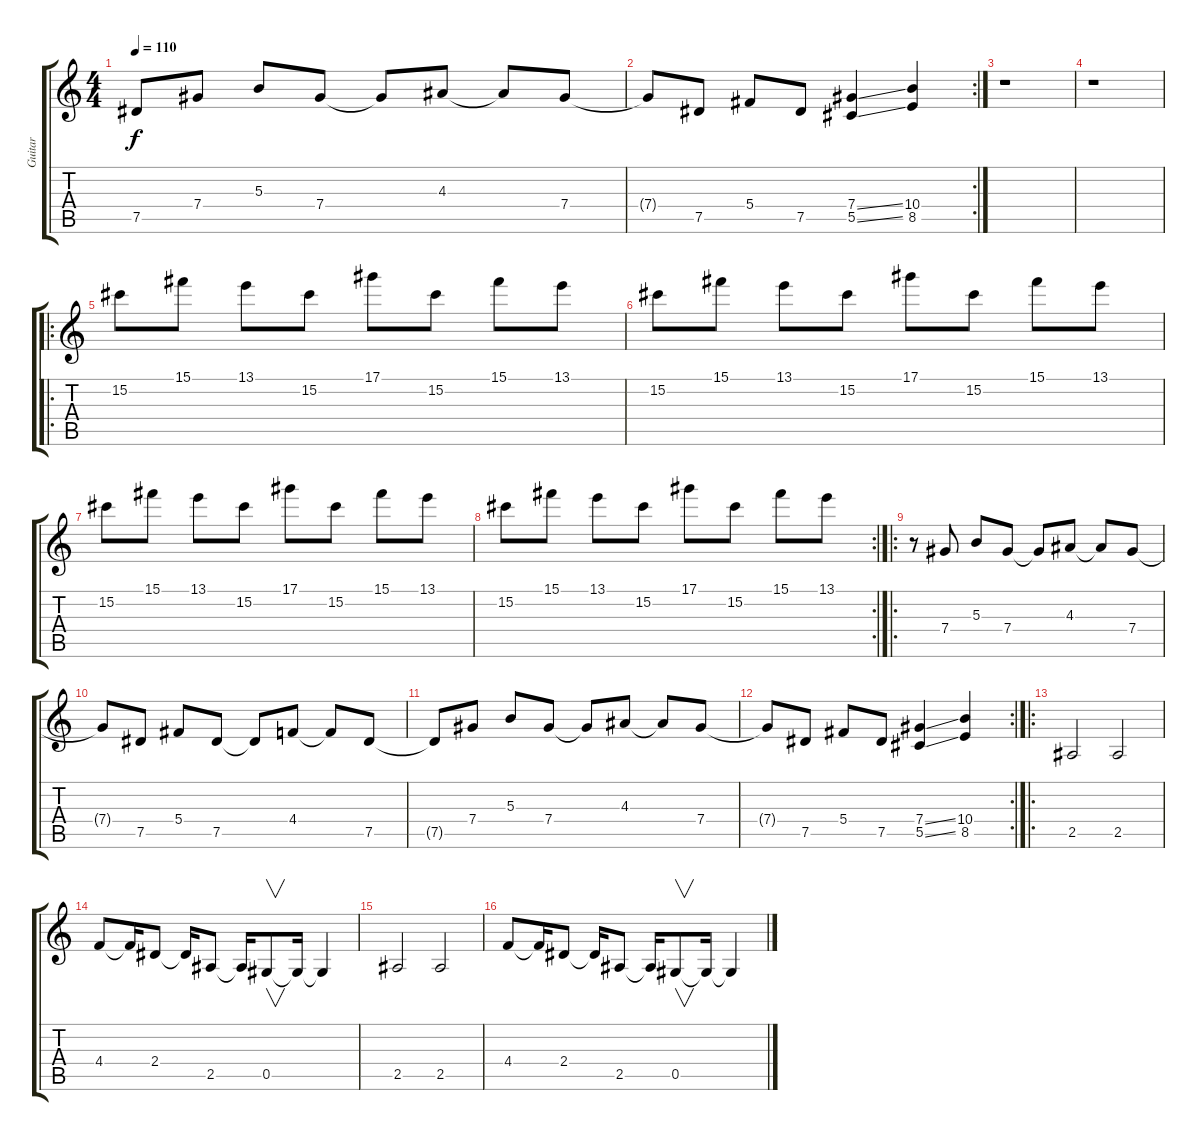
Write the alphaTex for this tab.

\track ("Guitar" "Guitar") {instrument distortionguitar}
\staff {score tabs}
\tuning (Eb4 Bb3 Gb3 Db3 Ab2 Eb2) {hide}
\ts (4 4)
\tempo 110
\clef g2
\ks c
7.5{t}.8{dy f} 7.4.8 5.3.8 7.4.8 7.4{t}.8 4.3.8 4.3{t}.8 7.4.8 |
\rc 2
7.4{t}.8 7.5.8 5.4.8 7.5.8 (7.4{ss} 5.5{ss}).4 (10.4 8.5).4 |
r.1 |
r.1 |
\ro
15.2.8 15.1.8 13.1.8 15.2.8 17.1.8 15.2.8 15.1.8 13.1.8 |
15.2.8 15.1.8 13.1.8 15.2.8 17.1.8 15.2.8 15.1.8 13.1.8 |
15.2.8 15.1.8 13.1.8 15.2.8 17.1.8 15.2.8 15.1.8 13.1.8 |
\rc 2
15.2.8 15.1.8 13.1.8 15.2.8 17.1.8 15.2.8 15.1.8 13.1.8 |
\ro
r.8 7.4.8 5.3.8 7.4.8 7.4{t}.8 4.3.8 4.3{t}.8 7.4.8 |
7.4{t}.8 7.5.8 5.4.8 7.5.8 7.5{t}.8 4.4.8 4.4{t}.8 7.5.8 |
7.5{t}.8 7.4.8 5.3.8 7.4.8 7.4{t}.8 4.3.8 4.3{t}.8 7.4.8 |
\rc 2
7.4{t}.8 7.5.8 5.4.8 7.5.8 (7.4{ss} 5.5{ss}).4 (10.4 8.5).4 |
\ro
2.5.2 2.5.2 |
4.4.8 4.4{t}.16 2.4.8 2.4{t}.16 2.5.8 2.5{t}.16 0.5.8{v} 0.5{t}.16 0.5{t}.4 |
2.5.2 2.5.2 |
4.4.8 4.4{t}.16 2.4.8 2.4{t}.16 2.5.8 2.5{t}.16 0.5.8{v} 0.5{t}.16 0.5{t}.4
